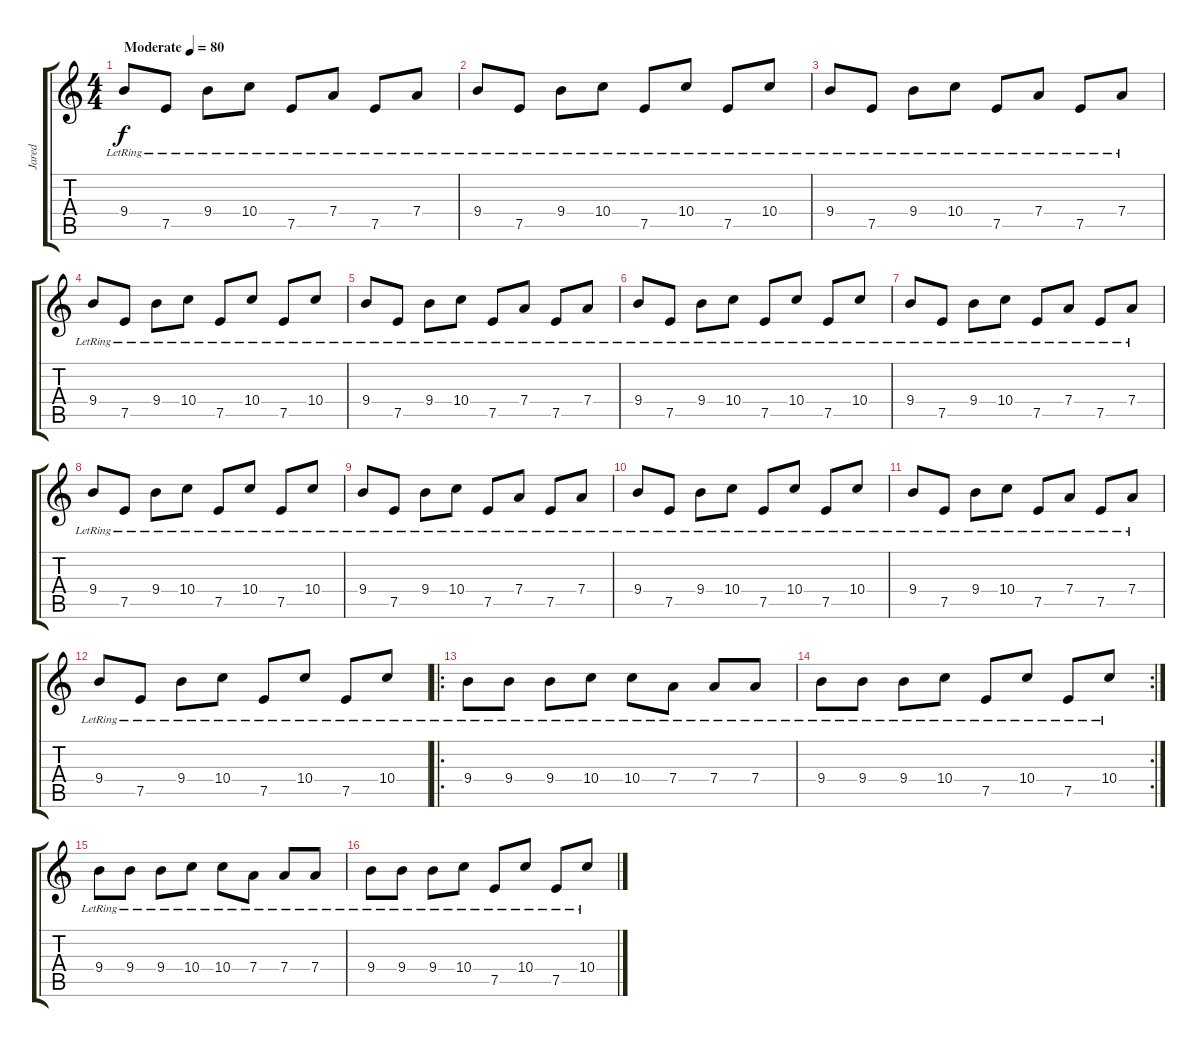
\track ("Jared" "Jared") {instrument acousticguitarnylon}
\staff {score tabs}
\tuning (E4 B3 G3 D3 A2 E2) {hide}
\ts (4 4)
\tempo (80 "Moderate")
\clef g2
\ks c
9.4{lr}.8{dy f instrument acousticguitarnylon} 7.5{lr}.8 9.4{lr}.8 10.4{lr}.8 7.5{lr}.8 7.4{lr}.8 7.5{lr}.8 7.4{lr}.8 |
9.4{lr}.8 7.5{lr}.8 9.4{lr}.8 10.4{lr}.8 7.5{lr}.8 10.4{lr}.8 7.5{lr}.8 10.4{lr}.8 |
9.4{lr}.8 7.5{lr}.8 9.4{lr}.8 10.4{lr}.8 7.5{lr}.8 7.4{lr}.8 7.5{lr}.8 7.4{lr}.8 |
9.4{lr}.8 7.5{lr}.8 9.4{lr}.8 10.4{lr}.8 7.5{lr}.8 10.4{lr}.8 7.5{lr}.8 10.4{lr}.8 |
9.4{lr}.8 7.5{lr}.8 9.4{lr}.8 10.4{lr}.8 7.5{lr}.8 7.4{lr}.8 7.5{lr}.8 7.4{lr}.8 |
9.4{lr}.8 7.5{lr}.8 9.4{lr}.8 10.4{lr}.8 7.5{lr}.8 10.4{lr}.8 7.5{lr}.8 10.4{lr}.8 |
9.4{lr}.8 7.5{lr}.8 9.4{lr}.8 10.4{lr}.8 7.5{lr}.8 7.4{lr}.8 7.5{lr}.8 7.4{lr}.8 |
9.4{lr}.8 7.5{lr}.8 9.4{lr}.8 10.4{lr}.8 7.5{lr}.8 10.4{lr}.8 7.5{lr}.8 10.4{lr}.8 |
9.4{lr}.8 7.5{lr}.8 9.4{lr}.8 10.4{lr}.8 7.5{lr}.8 7.4{lr}.8 7.5{lr}.8 7.4{lr}.8 |
9.4{lr}.8 7.5{lr}.8 9.4{lr}.8 10.4{lr}.8 7.5{lr}.8 10.4{lr}.8 7.5{lr}.8 10.4{lr}.8 |
9.4{lr}.8 7.5{lr}.8 9.4{lr}.8 10.4{lr}.8 7.5{lr}.8 7.4{lr}.8 7.5{lr}.8 7.4{lr}.8 |
9.4{lr}.8 7.5{lr}.8 9.4{lr}.8 10.4{lr}.8 7.5{lr}.8 10.4{lr}.8 7.5{lr}.8 10.4{lr}.8 |
\ro
9.4{lr}.8 9.4{lr}.8 9.4{lr}.8 10.4{lr}.8 10.4{lr}.8 7.4{lr}.8 7.4{lr}.8 7.4{lr}.8 |
\rc 2
9.4{lr}.8 9.4{lr}.8 9.4{lr}.8 10.4{lr}.8 7.5{lr}.8 10.4{lr}.8 7.5{lr}.8 10.4{lr}.8 |
9.4{lr}.8 9.4{lr}.8 9.4{lr}.8 10.4{lr}.8 10.4{lr}.8 7.4{lr}.8 7.4{lr}.8 7.4{lr}.8 |
9.4{lr}.8 9.4{lr}.8 9.4{lr}.8 10.4{lr}.8 7.5{lr}.8 10.4{lr}.8 7.5{lr}.8 10.4{lr}.8
